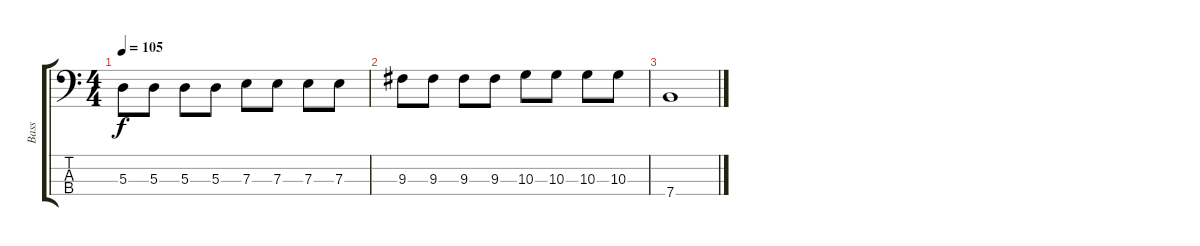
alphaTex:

\track ("Bass" "Bass") {instrument electricbassfinger}
\staff {score tabs}
\tuning (G2 D2 A1 E1) {hide}
\ts (4 4)
\tempo 105
\clef f4
\ks c
5.3.8{dy f} 5.3.8 5.3.8 5.3.8 7.3.8 7.3.8 7.3.8 7.3.8 |
9.3.8 9.3.8 9.3.8 9.3.8 10.3.8 10.3.8 10.3.8 10.3.8 |
7.4.1
